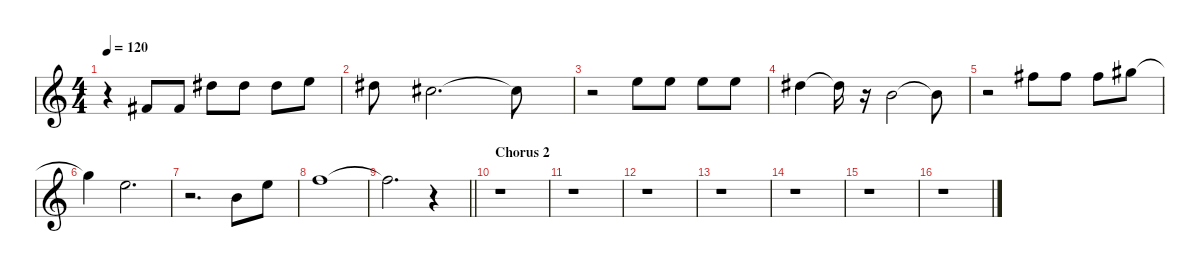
\defaultSystemsLayout 4
\hideDynamics
\bracketExtendMode nobrackets
\singleTrackTrackNamePolicy hidden
\multiTrackTrackNamePolicy hidden
\firstSystemTrackNameMode fullname
\firstSystemTrackNameOrientation horizontal
\otherSystemsTrackNameOrientation horizontal
\track ("Anneke" "clar.") {instrument clarinet}
\staff {score}
\tuning (E4 B3 G3 D3 A2 E2)
\ts (4 4)
\tempo 120
\clef g2
\ks c
r.4{dy mf beam Down} 16.4{acc #}.8{beam Up} 16.4{acc #}.8{beam Up} 16.2{acc #}.8{beam Down} 16.2{acc #}.8{beam Down} 16.2{acc #}.8{beam Down} 17.2.8{beam Down} |
16.2{acc #}.8{beam Down} 14.2{acc #}.2{d beam Down} 14.2{t acc #}.8{dy f beam Down} |
r.2{beam Down} 12.1.8{dy mf beam Down} 12.1.8{beam Down} 12.1.8{beam Down} 12.1.8{beam Down} |
11.1{acc #}.4{beam Down} 11.1{t acc #}.16{dy f beam Down} r.16{beam Down} 12.2.2{dy mf beam Down} 12.2{t}.8{dy f beam Down} |
r.2{beam Down} 14.1{acc #}.8{dy mf beam Down} 14.1{acc #}.8{beam Down} 14.1{acc #}.8{beam Down} 16.1{acc #}.8{beam Down} |
16.1{t acc #}.4{dy f beam Down} 17.2.2{d dy mf beam Down} |
r.2{d beam Down} 16.3.8{beam Down} 17.2.8{beam Down} |
18.2.1{beam Down} |
\barLineRight lightlight
18.2{t}.2{d dy f beam Down} r.4{beam Down} |
\section ("" "Chorus 2")
r.1{beam Down} |
r.1{beam Down} |
r.1{beam Down} |
r.1{beam Down} |
r.1{beam Down} |
r.1{beam Down} |
r.1{beam Down}
